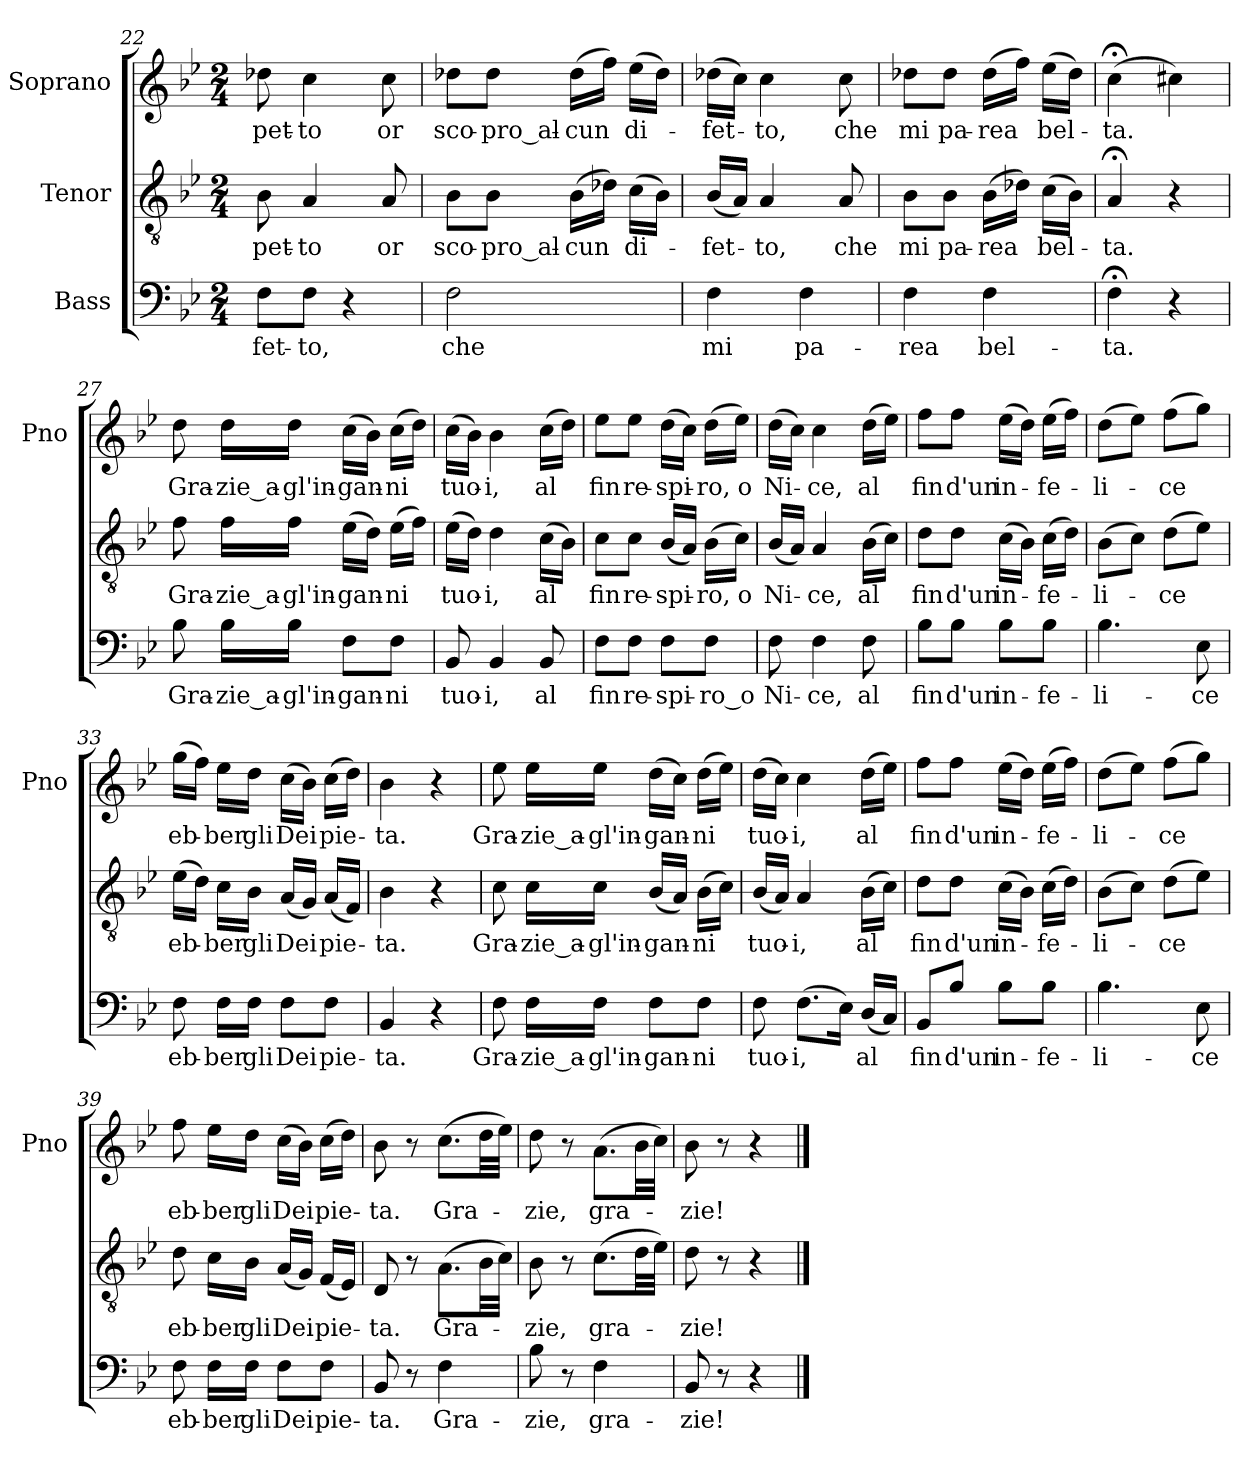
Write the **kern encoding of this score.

**kern	**text	**kern	**text	**kern	**text
*part3	*part3	*part2	*part2	*part1	*part1
*staff3	*staff3	*staff2	*staff2	*staff1	*staff1
*I"Bass	*	*I"Tenor	*	*I"Soprano	*
*	*	*	*	*I'Pno	*
*clefF4	*	*clefGv2	*	*clefG2	*
*k[b-e-]	*	*k[b-e-]	*	*k[b-e-]	*
*B-:	*	*B-:	*	*B-:	*
*M2/4	*	*M2/4	*	*M2/4	*
=22	=22	=22	=22	=22	=22
!	!LO:LY:b	!	!LO:LY:b	!	!LO:LY:b
8F\L	-fet-	8B-\	-pet-	8dd-X\	-pet-
!	!LO:LY:b	!	!LO:LY:b	!	!LO:LY:b
8F\J	-to,	4A/	-to	4cc\	-to
4r	.	.	.	.	.
!	!	!	!LO:LY:b	!	!LO:LY:b
.	.	8A/	or	8cc\	or
=23	=23	=23	=23	=23	=23
!	!LO:LY:b	!	!LO:LY:b	!	!LO:LY:b
2F\	che	8B-\L	sco-	8dd-X\L	sco-
!	!	!	!LO:LY:b	!	!LO:LY:b
.	.	8B-\J	-pro_al-	8dd-\J	-pro_al-
!	!	!	!LO:LY:b	!	!LO:LY:b
.	.	(>16B-\LL	-cun	(>16dd-\LL	-cun
.	.	16d-X\JJ)	.	16ff\JJ)	.
!	!	!	!LO:LY:b	!	!LO:LY:b
.	.	(>16c\LL	di-	(>16ee-\LL	di-
.	.	16B-\JJ)	.	16dd-\JJ)	.
!!LO:LB:g=z
=24	=24	=24	=24	=24	=24
!	!LO:LY:b	!	!LO:LY:b	!	!LO:LY:b
4F\	mi	(<16B-/LL	-fet-	(>16dd-X\LL	-fet-
.	.	16A/JJ)	.	16cc\JJ)	.
!	!	!	!LO:LY:b	!	!LO:LY:b
.	.	4A/	-to,	4cc\	-to,
!	!LO:LY:b	!	!	!	!
4F\	pa-	.	.	.	.
!	!	!	!LO:LY:b	!	!LO:LY:b
.	.	8A/	che	8cc\	che
!!LO:LB:g=z
=25	=25	=25	=25	=25	=25
!	!LO:LY:b	!	!LO:LY:b	!	!LO:LY:b
4F\	-rea	8B-\L	mi	8dd-X\L	mi
!	!	!	!LO:LY:b	!	!LO:LY:b
.	.	8B-\J	pa-	8dd-\J	pa-
!	!LO:LY:b	!	!LO:LY:b	!	!LO:LY:b
4F\	bel-	(>16B-\LL	-rea	(>16dd-\LL	-rea
.	.	16d-X\JJ)	.	16ff\JJ)	.
!	!	!	!LO:LY:b	!	!LO:LY:b
.	.	(>16c\LL	bel-	(>16ee-\LL	bel-
.	.	16B-\JJ)	.	16dd-\JJ)	.
=26	=26	=26	=26	=26	=26
!	!LO:LY:b	!	!LO:LY:b	!	!LO:LY:b
4F;<\	-ta.	4A;/	-ta.	(>4cc;<\	-ta.
4r	.	4r	.	4cc#X\)	.
=27	=27	=27	=27	=27	=27
!	!LO:LY:b	!	!LO:LY:b	!	!LO:LY:b
8B-\	Gra-	8f\	Gra-	8dd\	Gra-
!	!LO:LY:b	!	!LO:LY:b	!	!LO:LY:b
16B-\LL	-zie_a-	16f\LL	-zie_a-	16dd\LL	-zie_a-
!	!LO:LY:b	!	!LO:LY:b	!	!LO:LY:b
16B-\JJ	-gl'in-	16f\JJ	-gl'in-	16dd\JJ	-gl'in-
!	!LO:LY:b	!	!LO:LY:b	!	!LO:LY:b
8F\L	-gan-	(>16e-\LL	-gan-	(>16cc\LL	-gan-
.	.	16d\JJ)	.	16b-\JJ)	.
!	!LO:LY:b	!	!LO:LY:b	!	!LO:LY:b
8F\J	-ni	(>16e-\LL	-ni	(>16cc\LL	-ni
.	.	16f\JJ)	.	16dd\JJ)	.
=28	=28	=28	=28	=28	=28
!	!LO:LY:b	!	!LO:LY:b	!	!LO:LY:b
8BB-/	tuo-	(>16e-\LL	tuo-	(>16cc\LL	tuo-
.	.	16d\JJ)	.	16b-\JJ)	.
!	!LO:LY:b	!	!LO:LY:b	!	!LO:LY:b
4BB-/	-i,	4d\	-i,	4b-\	-i,
!	!LO:LY:b	!	!LO:LY:b	!	!LO:LY:b
8BB-/	al	(>16c\LL	al	(>16cc\LL	al
.	.	16B-\JJ)	.	16dd\JJ)	.
=29	=29	=29	=29	=29	=29
!	!LO:LY:b	!	!LO:LY:b	!	!LO:LY:b
8F\L	fin	8c\L	fin	8ee-\L	fin
!	!LO:LY:b	!	!LO:LY:b	!	!LO:LY:b
8F\J	re-	8c\J	re-	8ee-\J	re-
!	!LO:LY:b	!	!LO:LY:b	!	!LO:LY:b
8F\L	-spi-	(<16B-/LL	-spi-	(>16dd\LL	-spi-
.	.	16A/JJ)	.	16cc\JJ)	.
!	!LO:LY:b	!	!LO:LY:b	!	!LO:LY:b
8F\J	-ro_o	(>16B-\LL	-ro,	(>16dd\LL	-ro,
!	!	!	!LO:LY:b	!	!LO:LY:b
.	.	16c\JJ)	o	16ee-\JJ)	o
=30	=30	=30	=30	=30	=30
!	!LO:LY:b	!	!LO:LY:b	!	!LO:LY:b
8F\	Ni-	(<16B-/LL	Ni-	(>16dd\LL	Ni-
.	.	16A/JJ)	.	16cc\JJ)	.
!	!LO:LY:b	!	!LO:LY:b	!	!LO:LY:b
4F\	-ce,	4A/	-ce,	4cc\	-ce,
!	!LO:LY:b	!	!LO:LY:b	!	!LO:LY:b
8F\	al	(>16B-\LL	al	(>16dd\LL	al
.	.	16c\JJ)	.	16ee-\JJ)	.
!!LO:LB:g=z
=31	=31	=31	=31	=31	=31
!	!LO:LY:b	!	!LO:LY:b	!	!LO:LY:b
8B-\L	fin	8d\L	fin	8ff\L	fin
!	!LO:LY:b	!	!LO:LY:b	!	!LO:LY:b
8B-\J	d'un	8d\J	d'un	8ff\J	d'un
!	!LO:LY:b	!	!LO:LY:b	!	!LO:LY:b
8B-\L	in-	(>16c\LL	in-	(>16ee-\LL	in-
.	.	16B-\JJ)	.	16dd\JJ)	.
!	!LO:LY:b	!	!LO:LY:b	!	!LO:LY:b
8B-\J	-fe-	(>16c\LL	-fe-	(>16ee-\LL	-fe-
.	.	16d\JJ)	.	16ff\JJ)	.
=32	=32	=32	=32	=32	=32
!	!LO:LY:b	!	!LO:LY:b	!	!LO:LY:b
4.B-\	-li-	(>8B-\L	-li-	(>8dd\L	-li-
.	.	8c\J)	.	8ee-\J)	.
!	!	!	!LO:LY:b	!	!LO:LY:b
.	.	(>8d\L	-ce	(>8ff\L	-ce
!	!LO:LY:b	!	!	!	!
8E-\	-ce	8e-\J)	.	8gg\J)	.
=33	=33	=33	=33	=33	=33
!	!LO:LY:b	!	!LO:LY:b	!	!LO:LY:b
8F\	eb-	(>16e-\LL	eb-	(>16gg\LL	eb-
.	.	16d\JJ)	.	16ff\JJ)	.
!	!LO:LY:b	!	!LO:LY:b	!	!LO:LY:b
16F\LL	-ber	16c\LL	-ber	16ee-\LL	-ber
!	!LO:LY:b	!	!LO:LY:b	!	!LO:LY:b
16F\JJ	gli	16B-\JJ	gli	16dd\JJ	gli
!	!LO:LY:b	!	!LO:LY:b	!	!LO:LY:b
8F\L	Dei	(<16A/LL	Dei	(>16cc\LL	Dei
.	.	16G/JJ)	.	16b-\JJ)	.
!	!LO:LY:b	!	!LO:LY:b	!	!LO:LY:b
8F\J	pie-	(<16A/LL	pie-	(>16cc\LL	pie-
.	.	16F/JJ)	.	16dd\JJ)	.
=34	=34	=34	=34	=34	=34
!	!LO:LY:b	!	!LO:LY:b	!	!LO:LY:b
4BB-/	-ta.	4B-\	-ta.	4b-\	-ta.
4r	.	4r	.	4r	.
=35	=35	=35	=35	=35	=35
!	!LO:LY:b	!	!LO:LY:b	!	!LO:LY:b
8F\	Gra-	8c\	Gra-	8ee-\	Gra-
!	!LO:LY:b	!	!LO:LY:b	!	!LO:LY:b
16F\LL	-zie_a-	16c\LL	-zie_a-	16ee-\LL	-zie_a-
!	!LO:LY:b	!	!LO:LY:b	!	!LO:LY:b
16F\JJ	-gl'in-	16c\JJ	-gl'in-	16ee-\JJ	-gl'in-
!	!LO:LY:b	!	!LO:LY:b	!	!LO:LY:b
8F\L	-gan-	(<16B-/LL	-gan-	(>16dd\LL	-gan-
.	.	16A/JJ)	.	16cc\JJ)	.
!	!LO:LY:b	!	!LO:LY:b	!	!LO:LY:b
8F\J	-ni	(>16B-\LL	-ni	(>16dd\LL	-ni
.	.	16c\JJ)	.	16ee-\JJ)	.
=36	=36	=36	=36	=36	=36
!	!LO:LY:b	!	!LO:LY:b	!	!LO:LY:b
8F\	tuo-	(<16B-/LL	tuo-	(>16dd\LL	tuo-
.	.	16A/JJ)	.	16cc\JJ)	.
!	!LO:LY:b	!	!LO:LY:b	!	!LO:LY:b
(>8.F\L	-i,	4A/	-i,	4cc\	-i,
16E-\Jk)	.	.	.	.	.
!	!LO:LY:b	!	!LO:LY:b	!	!LO:LY:b
(<16D/LL	al	(>16B-\LL	al	(>16dd\LL	al
16C/JJ)	.	16c\JJ)	.	16ee-\JJ)	.
!!LO:PB:g=z
=37	=37	=37	=37	=37	=37
!	!LO:LY:b	!	!LO:LY:b	!	!LO:LY:b
8BB-/L	fin	8d\L	fin	8ff\L	fin
!	!LO:LY:b	!	!LO:LY:b	!	!LO:LY:b
8B-/J	d'un	8d\J	d'un	8ff\J	d'un
!	!LO:LY:b	!	!LO:LY:b	!	!LO:LY:b
8B-\L	in-	(>16c\LL	in-	(>16ee-\LL	in-
.	.	16B-\JJ)	.	16dd\JJ)	.
!	!LO:LY:b	!	!LO:LY:b	!	!LO:LY:b
8B-\J	-fe-	(>16c\LL	-fe-	(>16ee-\LL	-fe-
.	.	16d\JJ)	.	16ff\JJ)	.
=38	=38	=38	=38	=38	=38
!	!LO:LY:b	!	!LO:LY:b	!	!LO:LY:b
4.B-\	-li-	(>8B-\L	-li-	(>8dd\L	-li-
.	.	8c\J)	.	8ee-\J)	.
!	!	!	!LO:LY:b	!	!LO:LY:b
.	.	(>8d\L	-ce	(>8ff\L	-ce
!	!LO:LY:b	!	!	!	!
8E-\	-ce	8e-\J)	.	8gg\J)	.
=39	=39	=39	=39	=39	=39
!	!LO:LY:b	!	!LO:LY:b	!	!LO:LY:b
8F\	eb-	8d\	eb-	8ff\	eb-
!	!LO:LY:b	!	!LO:LY:b	!	!LO:LY:b
16F\LL	-ber	16c\LL	-ber	16ee-\LL	-ber
!	!LO:LY:b	!	!LO:LY:b	!	!LO:LY:b
16F\JJ	gli	16B-\JJ	gli	16dd\JJ	gli
!	!LO:LY:b	!	!LO:LY:b	!	!LO:LY:b
8F\L	Dei	(<16A/LL	Dei	(>16cc\LL	Dei
.	.	16G/JJ)	.	16b-\JJ)	.
!	!LO:LY:b	!	!LO:LY:b	!	!LO:LY:b
8F\J	pie-	(<16F/LL	pie-	(>16cc\LL	pie-
.	.	16E-/JJ)	.	16dd\JJ)	.
=40	=40	=40	=40	=40	=40
!	!LO:LY:b	!	!LO:LY:b	!	!LO:LY:b
8BB-/	-ta.	8D/	-ta.	8b-\	-ta.
8r	.	8r	.	8r	.
!	!LO:LY:b	!	!LO:LY:b	!	!LO:LY:b
4F\	Gra-	(>8.A\L	Gra-	(>8.cc\L	Gra-
.	.	32B-\LL	.	32dd\LL	.
.	.	32c\JJJ)	.	32ee-\JJJ)	.
=41	=41	=41	=41	=41	=41
!	!LO:LY:b	!	!LO:LY:b	!	!LO:LY:b
8B-\	-zie,	8B-\	-zie,	8dd\	-zie,
8r	.	8r	.	8r	.
!	!LO:LY:b	!	!LO:LY:b	!	!LO:LY:b
4F\	gra-	(>8.c\L	gra-	(>8.a\L	gra-
.	.	32d\LL	.	32b-\LL	.
.	.	32e-\JJJ)	.	32cc\JJJ)	.
=42	=42	=42	=42	=42	=42
!	!LO:LY:b	!	!LO:LY:b	!	!LO:LY:b
8BB-/	-zie!	8d\	-zie!	8b-\	-zie!
8r	.	8r	.	8r	.
4r	.	4r	.	4r	.
==	==	==	==	==	==
*-	*-	*-	*-	*-	*-
